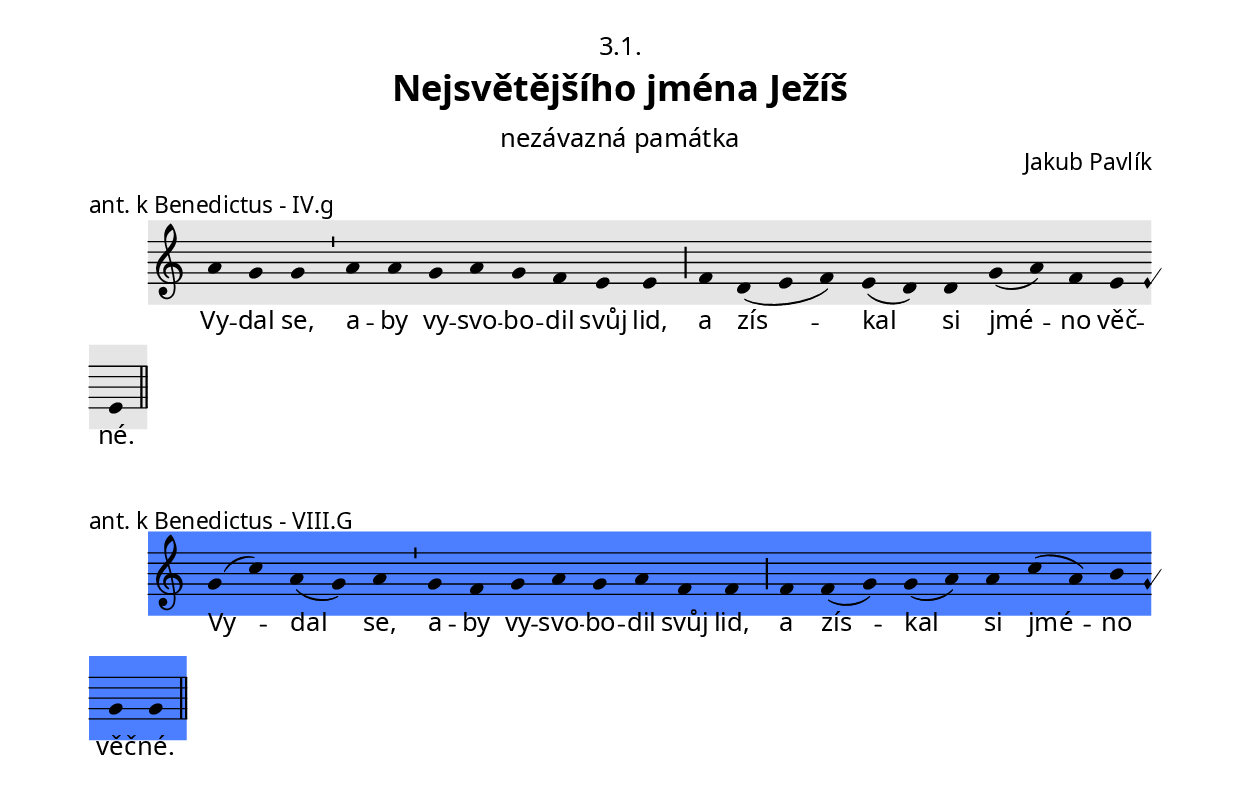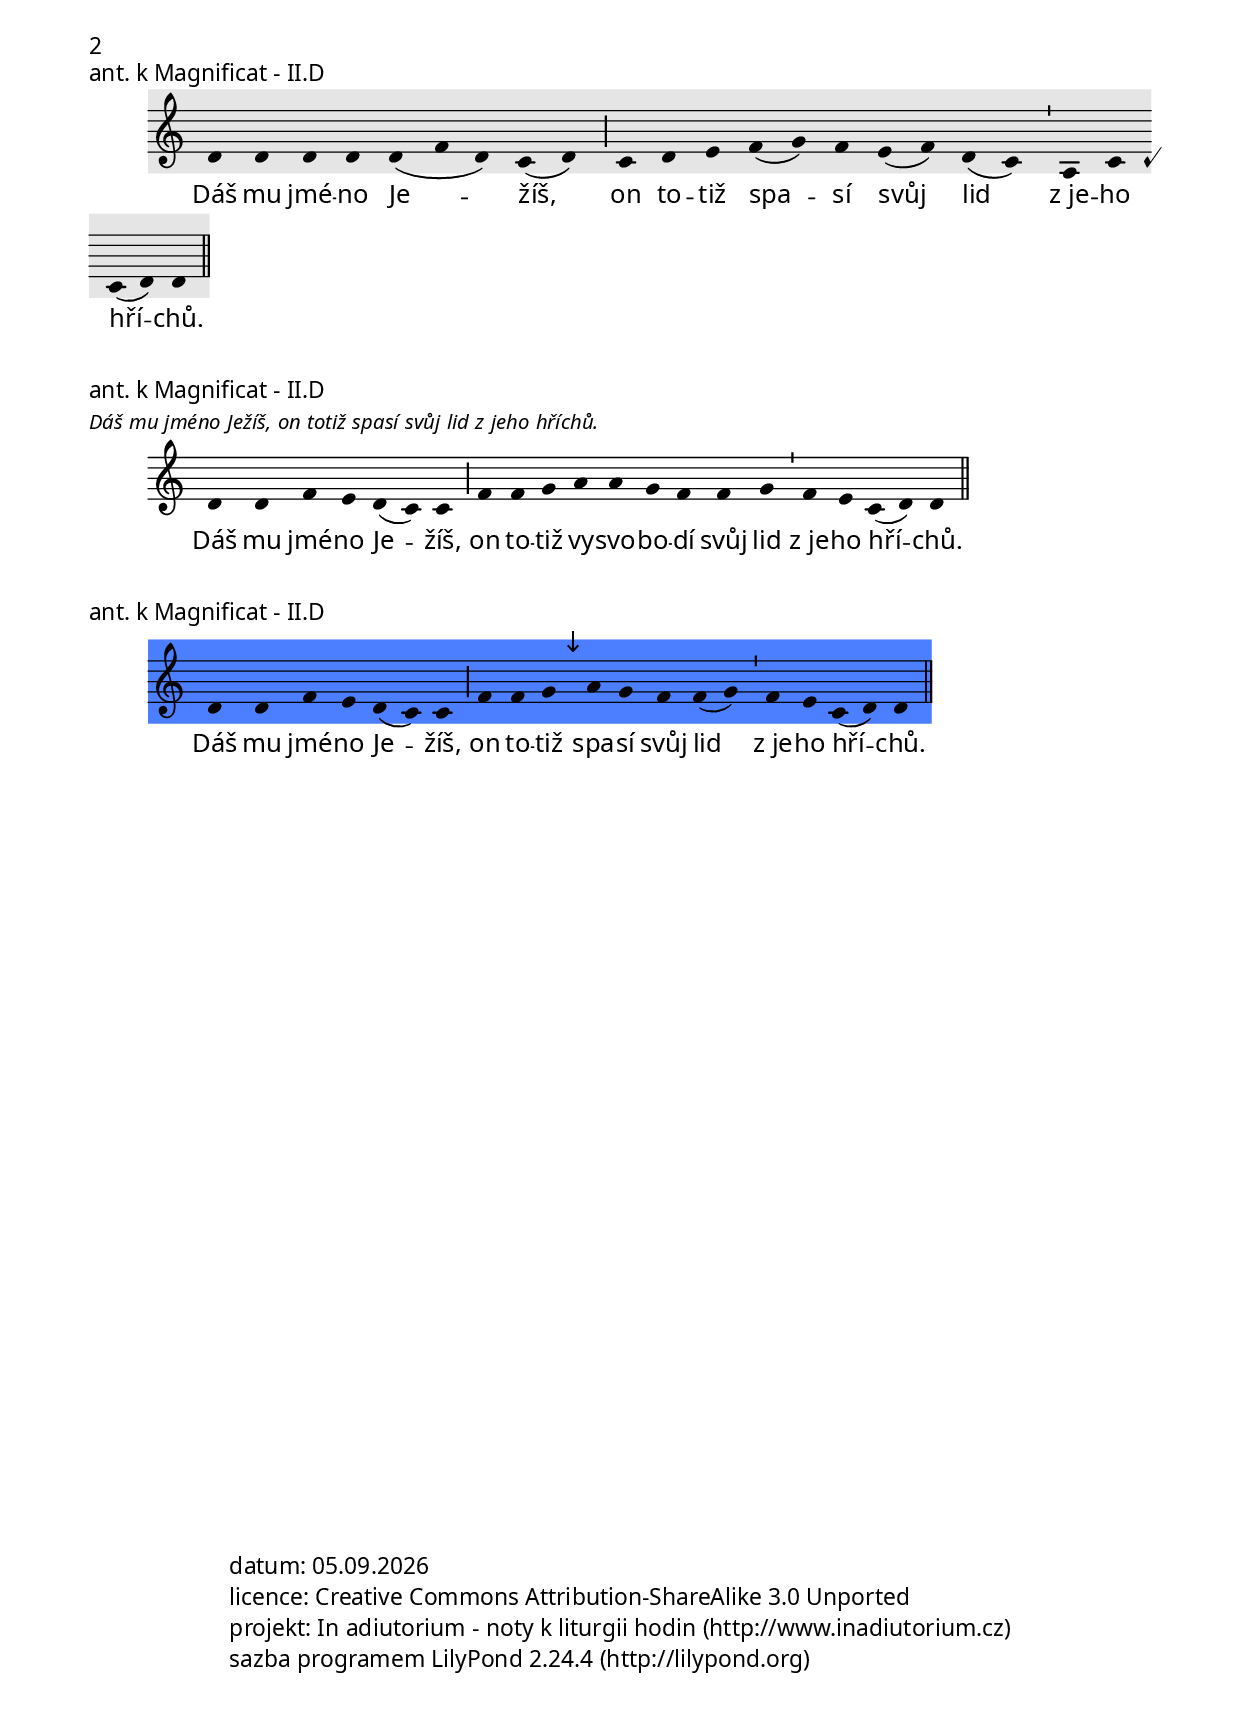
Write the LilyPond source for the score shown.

\version "2.17.24"

\include "../spolecne.ly"

\header {
  title = \markup\titleSvatek
            "Nejsvětějšího jména Ježíš"
            "nezávazná památka"
            3.1.
  composer = "Jakub Pavlík"
}

\score {
  \relative c'' {
    \zvyraznovacSedy
    \choralniRezim
    a4 g g \barMin a a g a g f e e \barMaior
    f d( e f) e( d) d g( a) f e e \barFinalis
  }
  \addlyrics {
    Vy -- dal se, a -- by vy -- svo -- bo -- dil svůj lid,
    a zís -- kal si jmé -- no věč -- né.
  }
  \header {
    quid = "ant. k Benedictus"
    modus = "IV"
    differentia = "g"
    psalmus = ""
    id = "aben"
    piece = \markup {\sestavTitulekBezZalmu}
  }
}

\score {
  \relative c'' {
    \zvyraznovacModry
    \choralniRezim
    g4( c) a( g) a \barMin
    g f g a g a f f \barMaior
    f f( g) g( a) a c( a) b g g \barFinalis
  }
  \addlyrics {
    Vy -- dal se,
    a -- by vy -- svo -- bo -- dil svůj lid,
    a zís -- kal si jmé -- no věč -- né.
  }
  \header {
    quid = "ant. k Benedictus"
    modus = "VIII"
    differentia = "G"
    psalmus = ""
    fons = "volně podle antifony 'Dedit se, ut liberaret populum', AR1912, s. 507"
    id = "aben"
    piece = \markup {\sestavTitulekBezZalmu}
  }
}

\pageBreak

\score {
  \relative c' {
    \zvyraznovacSedy
    \choralniRezim
    d4 d d d d( f d) c( d) \barMaior
    c d e f( g) f e( f) d( c) \barMin
    a c c( d) d \barFinalis
  }
  \addlyrics {
    Dáš mu jmé -- no Je -- žíš,
    on to -- tiž spa -- sí svůj lid
    z_je -- ho hří -- chů.
  }
  \header {
    quid = "ant. k Magnificat"
    modus = "II"
    differentia = "D"
    psalmus = ""
    id = "amag"
    piece = \markup {\sestavTitulekBezZalmu}
  }
}

\score {
  \relative c' {
    \choralniRezim
    d4 d f e d( c) c \barMaior
    f f g a a g f f g \barMin
    f e c( d) d \barFinalis
  }
  \addlyrics {
    Dáš mu jmé -- no Je -- žíš,
    on to -- tiž vy -- svo -- bo -- dí svůj lid
    z_je -- ho hří -- chů.
  }
  \header {
    textus_approbatus = "Dáš mu jméno Ježíš, on totiž spasí svůj lid z jeho hříchů."
    quid = "ant. k Magnificat"
    modus = "II"
    differentia = "D"
    psalmus = ""
    id = "amag"
    piece = \markup {\sestavTitulekBezZalmu}
  }
}

\score {
  \relative c' {
    \zvyraznovacModry
    \choralniRezim
    d4 d f e d( c) c \barMaior
    f f g \mark\sipka a g f f( g) \barMin
    f e c( d) d \barFinalis
  }
  \addlyrics {
    Dáš mu jmé -- no Je -- žíš,
    on to -- tiž spa -- sí svůj lid
    z_je -- ho hří -- chů.
  }
  \header {
    quid = "ant. k Magnificat"
    modus = "II"
    differentia = "D"
    psalmus = ""
    id = "amag"
    piece = \markup {\sestavTitulekBezZalmu}
  }
}